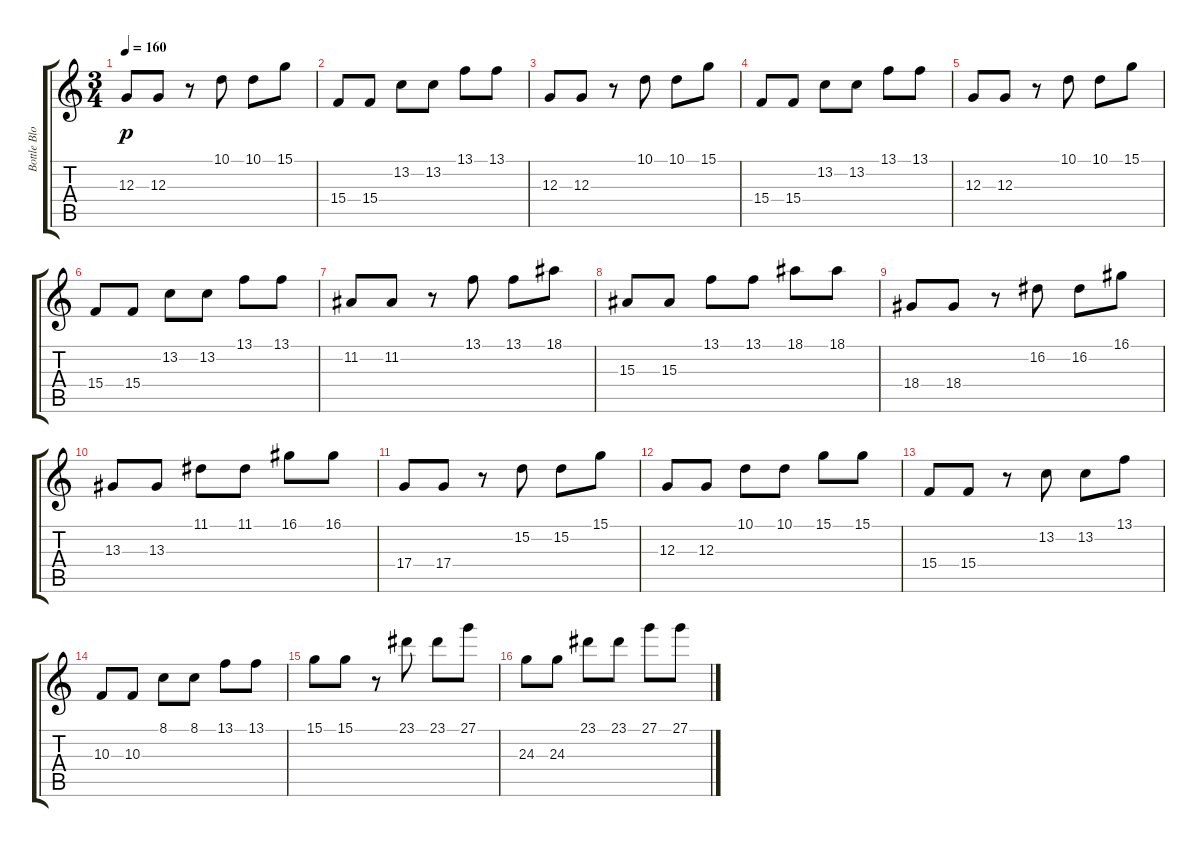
\track ("Bottle Blow BG" "Bottle Blo") {instrument blownbottle}
\staff {score tabs}
\tuning (E4 B3 G3 D3 A2 E2) {hide}
\ts (3 4)
\tempo 160
\clef g2
\ks c
12.3.8{dy p} 12.3.8 r.8 10.1.8 10.1.8 15.1.8 |
15.4.8 15.4.8 13.2.8 13.2.8 13.1.8 13.1.8 |
12.3.8 12.3.8 r.8 10.1.8 10.1.8 15.1.8 |
15.4.8 15.4.8 13.2.8 13.2.8 13.1.8 13.1.8 |
12.3.8 12.3.8 r.8 10.1.8 10.1.8 15.1.8 |
15.4.8 15.4.8 13.2.8 13.2.8 13.1.8 13.1.8 |
11.2.8 11.2.8 r.8 13.1.8 13.1.8 18.1.8 |
15.3.8 15.3.8 13.1.8 13.1.8 18.1.8 18.1.8 |
18.4.8 18.4.8 r.8 16.2.8 16.2.8 16.1.8 |
13.3.8 13.3.8 11.1.8 11.1.8 16.1.8 16.1.8 |
17.4.8 17.4.8 r.8 15.2.8 15.2.8 15.1.8 |
12.3.8 12.3.8 10.1.8 10.1.8 15.1.8 15.1.8 |
15.4.8 15.4.8 r.8 13.2.8 13.2.8 13.1.8 |
10.3.8 10.3.8 8.1.8 8.1.8 13.1.8 13.1.8 |
15.1.8 15.1.8 r.8 23.1.8 23.1.8 27.1.8 |
24.3.8 24.3.8 23.1.8 23.1.8 27.1.8 27.1.8
